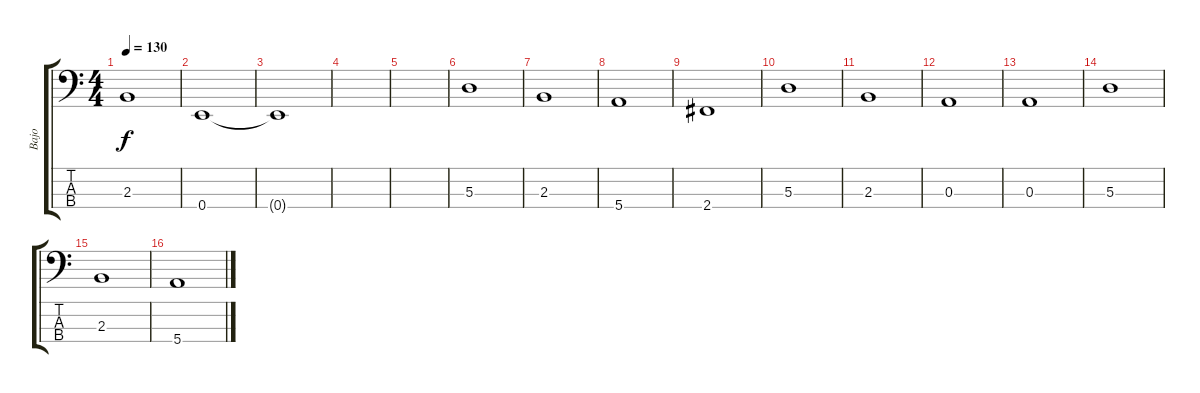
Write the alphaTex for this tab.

\track ("Bajo" "Bajo") {instrument acousticbass}
\staff {score tabs}
\tuning (G2 D2 A1 E1) {hide}
\ts (4 4)
\tempo 130
\clef f4
\ks c
2.3.1{dy f} |
0.4.1 |
0.4{t}.1 |
|
|
5.3.1 |
2.3.1 |
5.4.1 |
2.4.1 |
5.3.1 |
2.3.1 |
0.3.1 |
0.3.1 |
5.3.1 |
2.3.1 |
5.4.1
